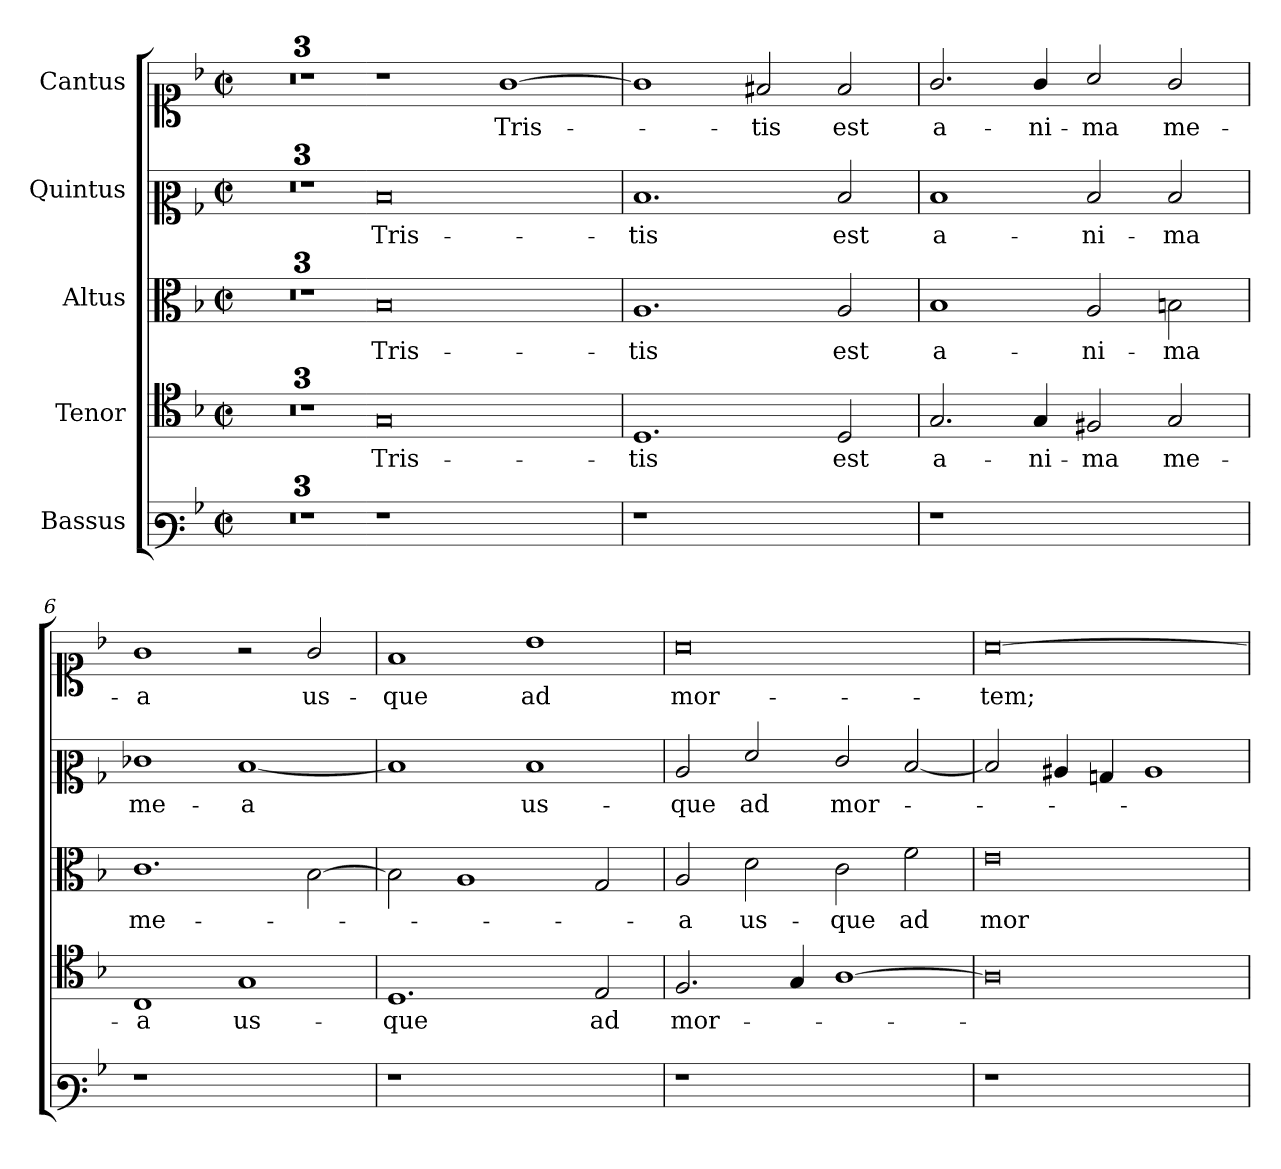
**kern	**kern	**text	**kern	**text	**kern	**text	**kern	**text
*part5	*part4	*part4	*part3	*part3	*part2	*part2	*part1	*part1
*staff5	*staff4	*staff4	*staff3	*staff3	*staff2	*staff2	*staff1	*staff1
*I"Bassus	*I"Tenor	*	*I"Altus	*	*I"Quintus	*	*I"Cantus	*
*clefF3	*clefC4	*	*clefC3	*	*clefC2	*	*clefC1	*
*k[b-]	*k[b-]	*	*k[b-]	*	*k[b-]	*	*k[b-]	*
*F:	*F:	*	*F:	*	*F:	*	*F:	*
*M2/2	*M2/2	*	*M2/2	*	*M2/2	*	*M2/2	*
*met(c|)	*met(c|)	*	*met(c|)	*	*met(c|)	*	*met(c|)	*
=1	=1	=1	=1	=1	=1	=1	=1	=1
1ryy	1ryy	.	1ryy	.	1ryy	.	1ryy	.
=2	=2	=2	=2	=2	=2	=2	=2	=2
1r	1r	.	1r	.	1ryy	.	1r	.
=3	=3	=3	=3	=3	=3	=3	=3	=3
*clefF4	*clefGv2	*	*clefGv2	*	*clefG2	*	*clefG2	*
1ryy	1ryy	.	1ryy	.	1ryy	.	1ryy	.
=3X1-	=3X1-	=3X1-	=3X1-	=3X1-	=3X1-	=3X1-	=3X1-	=3X1-
!	!	!LO:LY:b	!	!LO:LY:b	!	!LO:LY:b	!	!
1r	0G	Tris-	0B-	Tris-	0d	Tris-	1r	.
!	!	!	!	!	!	!	!	!LO:LY:b
1ryy	.	.	.	.	.	.	[1g	Tris-
=4	=4	=4	=4	=4	=4	=4	=4	=4
!	!	!LO:LY:b	!	!LO:LY:b	!	!LO:LY:b	!	!
1r	1.D	-tis	1.A	-tis	1.d	-tis	1g]	.
!	!	!	!	!	!	!	!	!LO:LY:b
1ryy	.	.	.	.	.	.	2f#X/	-tis
!	!	!LO:LY:b	!	!LO:LY:b	!	!LO:LY:b	!	!LO:LY:b
.	2D/	est	2A/	est	2d/	est	2f#/	est
=5	=5	=5	=5	=5	=5	=5	=5	=5
!	!	!LO:LY:b	!	!LO:LY:b	!	!LO:LY:b	!	!LO:LY:b
1r	2.G/	a-	1B-	a-	1d	a-	2.g/	a-
!	!	!LO:LY:b	!	!	!	!	!	!LO:LY:b
.	4G/	-ni-	.	.	.	.	4g/	-ni-
!	!	!LO:LY:b	!	!LO:LY:b	!	!LO:LY:b	!	!LO:LY:b
1ryy	2F#X/	-ma	2A/	-ni-	2d/	-ni-	2a/	-ma
!	!	!LO:LY:b	!	!LO:LY:b	!	!LO:LY:b	!	!LO:LY:b
.	2G/	me-	2Bn\	-ma	2d/	-ma	2g/	me-
=6	=6	=6	=6	=6	=6	=6	=6	=6
!	!	!LO:LY:b	!	!LO:LY:b	!	!LO:LY:b	!	!LO:LY:b
1r	1C	-a	1.c	me-	1e-X	me-	1g	-a
!	!	!LO:LY:b	!	!	!	!LO:LY:b	!	!
1ryy	1G	us-	.	.	[1d	-a	2r	.
!	!	!	!	!	!	!	!	!LO:LY:b
.	.	.	[2B-\	.	.	.	2g/	us-
!!LO:LB:g=z
=7	=7	=7	=7	=7	=7	=7	=7	=7
!	!	!LO:LY:b	!	!	!	!	!	!LO:LY:b
1r	1.D	-que	2B-\]	.	1d]	.	1f	-que
.	.	.	1A	.	.	.	.	.
!	!	!	!	!	!	!LO:LY:b	!	!LO:LY:b
1ryy	.	.	.	.	1d	us-	1b-	ad
!	!	!LO:LY:b	!	!	!	!	!	!
.	2E/	ad	2G/	.	.	.	.	.
=8	=8	=8	=8	=8	=8	=8	=8	=8
!	!	!LO:LY:b	!	!LO:LY:b	!	!LO:LY:b	!	!LO:LY:b
1r	2.F/	mor-	2A/	-a	2c/	-que	0a	mor-
!	!	!	!	!LO:LY:b	!	!LO:LY:b	!	!
.	.	.	2d\	us-	2f/	ad	.	.
.	4G/	.	.	.	.	.	.	.
!	!	!	!	!LO:LY:b	!	!LO:LY:b	!	!
1ryy	[1A	.	2c\	-que	2e/	mor-	.	.
!	!	!	!	!LO:LY:b	!	!	!	!
.	.	.	2f\	ad	[2d/	.	.	.
=9	=9	=9	=9	=9	=9	=9	=9	=9
!	!	!	!	!LO:LY:b	!	!	!	!LO:LY:b
1r	0A]	.	0e	mor-	2d/]	.	[0a	-tem;
.	.	.	.	.	4c#X/	.	.	.
.	.	.	.	.	4Bn/	.	.	.
1ryy	.	.	.	.	1c#	.	.	.
=	=	=	=	=	=	=	=	=
*-	*-	*-	*-	*-	*-	*-	*-	*-
